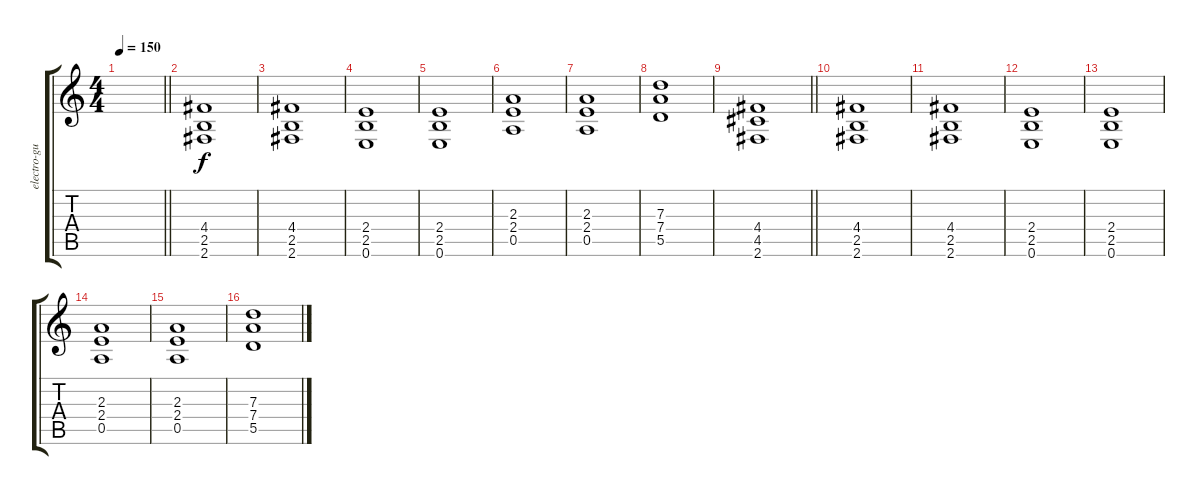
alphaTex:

\track ("electro-guitar" "electro-gu") {instrument overdrivenguitar}
\staff {score tabs}
\tuning (E4 B3 G3 D3 A2 E2) {hide}
\ts (4 4)
\tempo 150
\clef g2
\barLineRight lightlight
\ks c
|
(4.4 2.5 2.6).1 |
(4.4 2.5 2.6).1 |
(2.4 2.5 0.6).1 |
(2.4 2.5 0.6).1 |
(2.3 2.4 0.5).1 |
(2.3 2.4 0.5).1 |
(7.3 7.4 5.5).1 |
\barLineRight lightlight
(4.4 4.5 2.6).1 |
(4.4 2.5 2.6).1 |
(4.4 2.5 2.6).1 |
(2.4 2.5 0.6).1 |
(2.4 2.5 0.6).1 |
(2.3 2.4 0.5).1 |
(2.3 2.4 0.5).1 |
(7.3 7.4 5.5).1
